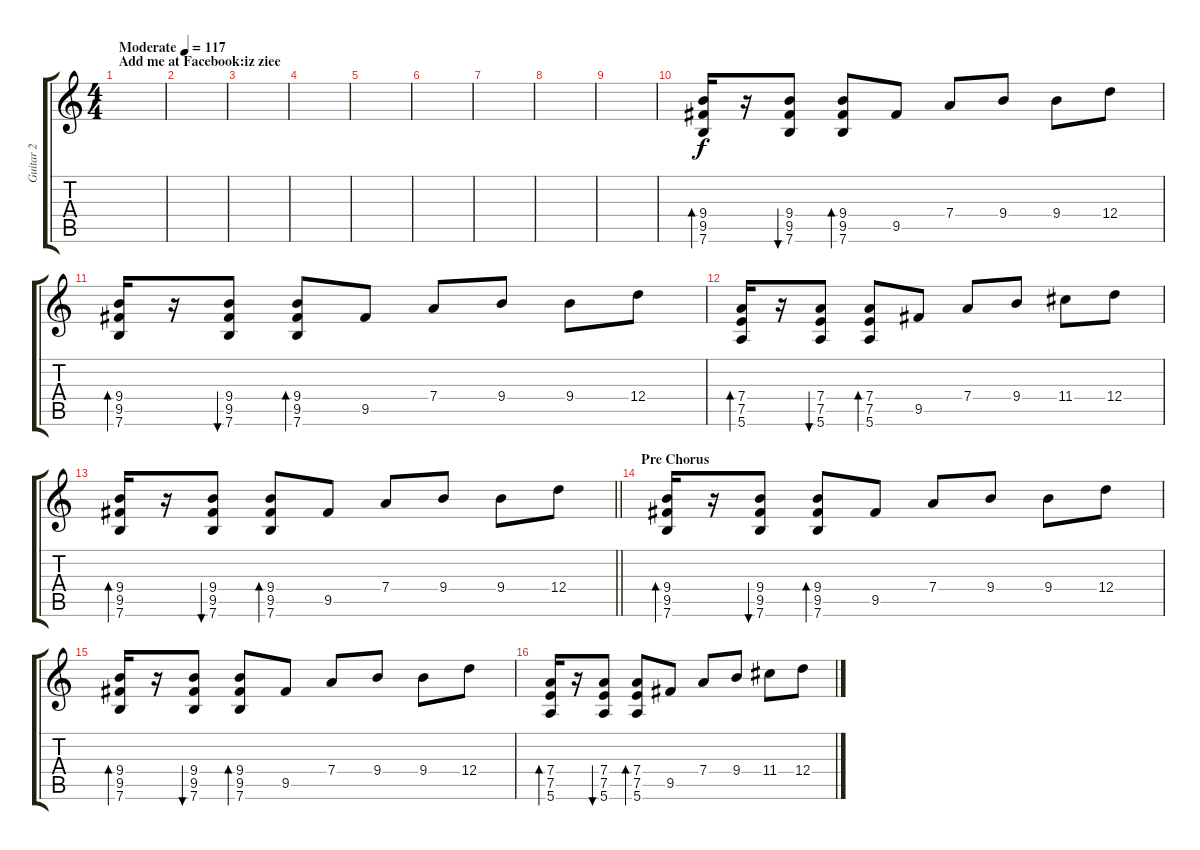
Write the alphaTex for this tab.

\track ("Guitar 2" "Guitar 2") {instrument distortionguitar}
\staff {score tabs}
\tuning (E4 B3 G3 D3 A2 E2) {hide}
\ts (4 4)
\section ("" "Add me at Facebook:iz ziee ")
\tempo (117 "Moderate")
\clef g2
\ks c
|
|
|
|
|
|
|
|
|
(9.4 9.5 7.6).16{bd 30 balance 9} r.16 (9.4 9.5 7.6).8{bu 30} (9.4 9.5 7.6).8{bd 30} 9.5.8 7.4.8 9.4.8 9.4.8 12.4.8 |
(9.4 9.5 7.6).16{bd 30} r.16 (9.4 9.5 7.6).8{bu 30} (9.4 9.5 7.6).8{bd 30} 9.5.8 7.4.8 9.4.8 9.4.8 12.4.8 |
(7.4 7.5 5.6).16{bd 60} r.16 (7.4 7.5 5.6).8{bu 30} (7.4 7.5 5.6).8{bd 30} 9.5.8 7.4.8 9.4.8 11.4.8 12.4.8 |
\barLineRight lightlight
(9.4 9.5 7.6).16{bd 30} r.16 (9.4 9.5 7.6).8{bu 30} (9.4 9.5 7.6).8{bd 30} 9.5.8 7.4.8 9.4.8 9.4.8 12.4.8 |
\section ("" "Pre Chorus")
(9.4 9.5 7.6).16{bd 30} r.16 (9.4 9.5 7.6).8{bu 30} (9.4 9.5 7.6).8{bd 30} 9.5.8 7.4.8 9.4.8 9.4.8 12.4.8 |
(9.4 9.5 7.6).16{bd 30} r.16 (9.4 9.5 7.6).8{bu 30} (9.4 9.5 7.6).8{bd 30} 9.5.8 7.4.8 9.4.8 9.4.8 12.4.8 |
(7.4 7.5 5.6).16{bd 60} r.16 (7.4 7.5 5.6).8{bu 30} (7.4 7.5 5.6).8{bd 30} 9.5.8 7.4.8 9.4.8 11.4.8 12.4.8
